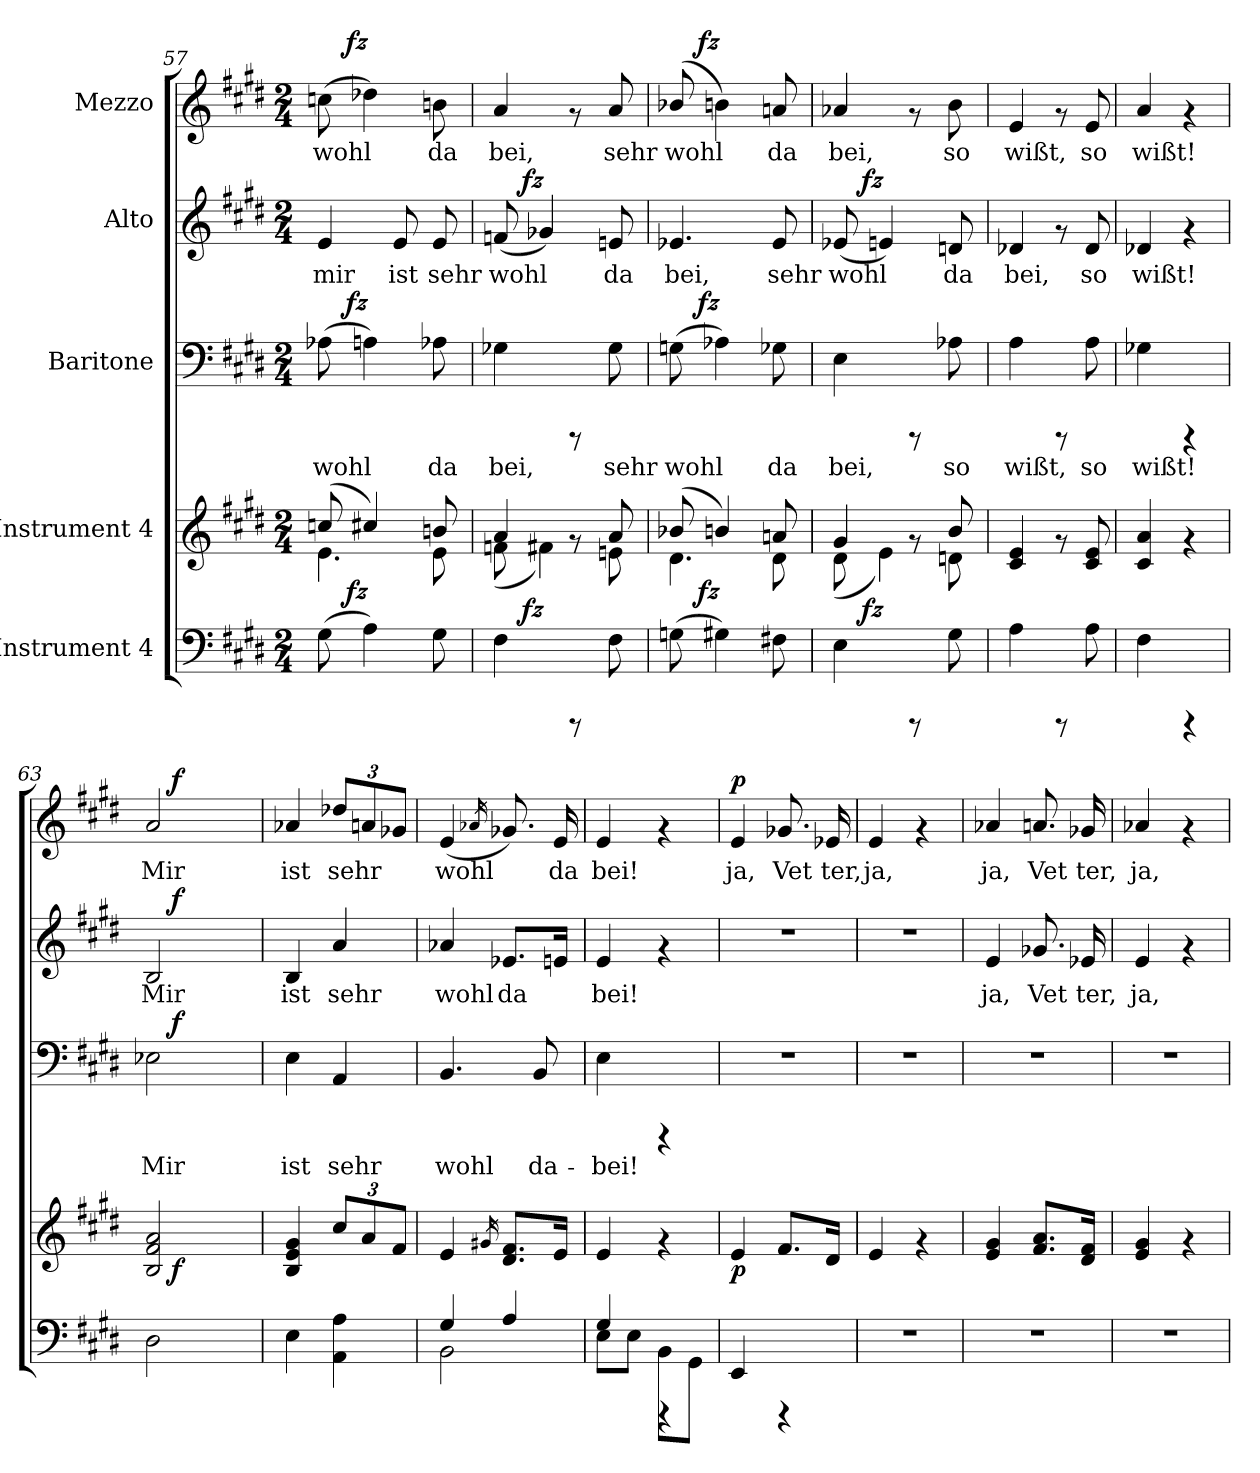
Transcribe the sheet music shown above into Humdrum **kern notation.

**kern	**dynam	**kern	**dynam	**kern	**text	**dynam	**kern	**text	**dynam	**kern	**text	**dynam
*part5	*part5	*part4	*part4	*part3	*part3	*part3	*part2	*part2	*part2	*part1	*part1	*part1
*staff5	*staff5	*staff4	*staff4	*staff3	*staff3	*staff3	*staff2	*staff2	*staff2	*staff1	*staff1	*staff1
*I"Instrument 4	*	*I"Instrument 4	*	*I"Baritone	*	*	*I"Alto	*	*	*I"Mezzo	*	*
*clefF4	*	*clefG2	*	*clefF4	*	*	*clefG2	*	*	*clefG2	*	*
*ITrd-3c-5	*	*ITrd-3c-5	*	*ITrd2c3	*	*	*ITrd2c3	*	*	*ITrd2c3	*	*
*k[f#c#g#]	*	*k[f#c#g#]	*	*k[f#c#g#d#a#e#b#]	*	*	*k[f#c#g#d#a#e#b#]	*	*	*k[f#c#g#d#a#e#b#]	*	*
*A:	*	*A:	*	*C#:	*	*	*C#:	*	*	*C#:	*	*
*M2/4	*	*M2/4	*	*M2/4	*	*	*M2/4	*	*	*M2/4	*	*
=57	=57	=57	=57	=57	=57	=57	=57	=57	=57	=57	=57	=57
*	*	*^	*	*	*	*	*	*	*	*	*	*
!	!	!	!	!	!	!LO:LY:b:cj	!	!	!LO:LY:b:cj	!	!	!LO:LY:b:cj	!
*^	*	*	*	*	*^	*	*	*	*	*	*^	*	*
(>8c#\	16ryy	.	(>8ffn/	4.a\	.	(>8F\	16ryy	wohl	.	4c#/	mir	.	(>8an\	16ryy	wohl	.
.	64ryy	.	.	.	.	.	64ryy	.	.	.	.	.	.	64ryy	.	.
!	!	!LO:DY:a	!	!	!	!	!	!	!LO:DY:a	!	!	!	!	!	!	!LO:DY:a
.	4ryy	fz	.	.	.	.	4ryy	.	fz	.	.	.	.	4ryy	.	fz
!	!	!	!	!	!	!	!	!LO:LY:b:cj	!	!	!	!	!	!	!LO:LY:b:cj	!
4d\)	.	.	4ff#/)	.	.	4F#\)	.	.	.	.	.	.	4b-\)	.	.	.
!	!	!	!	!	!	!	!	!	!	!	!LO:LY:b:cj	!	!	!	!	!
.	.	.	.	.	.	.	.	.	.	8c#/	ist	.	.	.	.	.
.	8ryy	.	.	.	.	.	8ryy	.	.	.	.	.	.	8ryy	.	.
!	!	!	!	!	!	!	!	!LO:LY:b:cj	!	!	!LO:LY:b:cj	!	!	!	!LO:LY:b:cj	!
8c#\	.	.	8een/	8a\	.	8F\	.	da	.	8c#/	sehr	.	8g#X\	.	da	.
.	32.ryy	.	.	.	.	.	32.ryy	.	.	.	.	.	.	32.ryy	.	.
=58	=58	=58	=58	=58	=58	=58	=58	=58	=58	=58	=58	=58	=58	=58	=58	=58
!	!	!	!	!	!	!	!	!LO:LY:b:cj	!	!	!LO:LY:b:cj	!	!	!	!LO:LY:b:cj	!
*v	*v	*	*	*^	*	*v	*v	*	*	*^	*	*	*v	*v	*	*
4B\	.	4dd/	(<8b-X\	16ryy	.	4E-\	bei,	.	(<8dn/	16ryy	wohl	.	4f#/	bei,	.
.	.	.	.	64ryy	.	.	.	.	.	64ryy	.	.	.	.	.
!	!	!	!	!	!LO:DY:b	!	!	!	!	!	!	!LO:DY:a	!	!	!
.	.	.	.	4ryy	fz	.	.	.	.	4ryy	.	fz	.	.	.
!	!	!	!	!	!	!	!	!	!	!	!LO:LY:b:cj	!	!	!	!
.	.	.	4b\)	.	.	.	.	.	4e-/)	.	.	.	.	.	.
8rCCC	.	8rg	.	.	.	8rCCC	.	.	.	.	.	.	8rf	.	.
.	.	.	.	8ryy	.	.	.	.	.	8ryy	.	.	.	.	.
!	!	!	!	!	!	!	!LO:LY:b:cj	!	!	!	!LO:LY:b:cj	!	!	!LO:LY:b:cj	!
8B\	.	8dd/	8an\	.	.	8E-\	sehr	.	8c#X/	.	da	.	8f#/	sehr	.
.	.	.	.	32.ryy	.	.	.	.	.	32.ryy	.	.	.	.	.
=59	=59	=59	=59	=59	=59	=59	=59	=59	=59	=59	=59	=59	=59	=59	=59
!	!	!	!	!	!	!	!LO:LY:b:cj	!	!	!	!LO:LY:b:cj	!	!	!LO:LY:b:cj	!
*^	*	*	*v	*v	*	*^	*	*	*v	*v	*	*	*^	*	*
(>8cn\	16ryy	.	(>8ee-X/	4.g#\	.	(>8En\	16ryy	wohl	.	4.c/	bei,	.	(>8gn/	16ryy	wohl	.
.	64ryy	.	.	.	.	.	64ryy	.	.	.	.	.	.	64ryy	.	.
!	!	!LO:DY:a	!	!	!	!	!	!	!LO:DY:a	!	!	!	!	!	!	!LO:DY:a
.	4ryy	fz	.	.	.	.	4ryy	.	fz	.	.	.	.	4ryy	.	fz
!	!	!	!	!	!	!	!	!LO:LY:b:cj	!	!	!	!	!	!	!LO:LY:b:cj	!
4c#\)	.	.	4ee/)	.	.	4F\)	.	.	.	.	.	.	4g#\)	.	.	.
.	8ryy	.	.	.	.	.	8ryy	.	.	.	.	.	.	8ryy	.	.
!	!	!	!	!	!	!	!	!LO:LY:b:cj	!	!	!LO:LY:b:cj	!	!	!	!LO:LY:b:cj	!
8Bn\	.	.	8ddn/	8g#\	.	8E-X\	.	da	.	8c/	sehr	.	8f#X/	.	da	.
.	32.ryy	.	.	.	.	.	32.ryy	.	.	.	.	.	.	32.ryy	.	.
=60	=60	=60	=60	=60	=60	=60	=60	=60	=60	=60	=60	=60	=60	=60	=60	=60
!	!	!	!	!	!	!	!	!LO:LY:b:cj	!	!	!LO:LY:b:cj	!	!	!	!LO:LY:b:cj	!
*v	*v	*	*	*^	*	*v	*v	*	*	*^	*	*	*v	*v	*	*
4A\	.	4cc#/	(<8g#\	16ryy	.	4C#\	bei,	.	(<8c/	16ryy	wohl	.	4f/	bei,	.
.	.	.	.	64ryy	.	.	.	.	.	64ryy	.	.	.	.	.
!	!	!	!	!	!LO:DY:b	!	!	!	!	!	!	!LO:DY:a	!	!	!
.	.	.	.	4ryy	fz	.	.	.	.	4ryy	.	fz	.	.	.
!	!	!	!	!	!	!	!	!	!	!	!LO:LY:b:cj	!	!	!	!
.	.	.	4a\)	.	.	.	.	.	4c#/)	.	.	.	.	.	.
8rCCC	.	8rg	.	.	.	8rCCC	.	.	.	.	.	.	8rf	.	.
.	.	.	.	8ryy	.	.	.	.	.	8ryy	.	.	.	.	.
!	!	!	!	!	!	!	!LO:LY:b:cj	!	!	!	!LO:LY:b:cj	!	!	!LO:LY:b:cj	!
8c#\	.	8ee/	8gn\	.	.	8F\	so	.	8Bn/	.	da	.	8g#\	so	.
.	.	.	.	32.ryy	.	.	.	.	.	32.ryy	.	.	.	.	.
!!LO:LB:g=z
=61	=61	=61	=61	=61	=61	=61	=61	=61	=61	=61	=61	=61	=61	=61	=61
!	!	!	!	!	!	!	!LO:LY:b:cj	!	!	!	!LO:LY:b:cj	!	!	!LO:LY:b:cj	!
*	*	*v	*v	*v	*	*	*	*	*v	*v	*	*	*	*	*
4d\	.	4f#/ 4a/	.	4F#\	wißt,	.	4B-/	bei,	.	4c#/	wißt,	.
8rCCC	.	8rf	.	8rCCC	.	.	8rf	.	.	8rf	.	.
!	!	!	!	!	!LO:LY:b:cj	!	!	!LO:LY:b:cj	!	!	!LO:LY:b:cj	!
8d\	.	8a/ 8f#/	.	8F#\	so	.	8B-/	so	.	8c#/	so	.
=62	=62	=62	=62	=62	=62	=62	=62	=62	=62	=62	=62	=62
!	!	!	!	!	!LO:LY:b:cj	!	!	!LO:LY:b:cj	!	!	!LO:LY:b:cj	!
4B\	.	4f#/ 4dd/	.	4E-\	wißt!	.	4B-/	wißt!	.	4f#/	wißt!	.
4rCCC	.	4rf	.	4rCCC	.	.	4rf	.	.	4rf	.	.
=63	=63	=63	=63	=63	=63	=63	=63	=63	=63	=63	=63	=63
!	!	!	!	!	!LO:LY:b:cj	!	!	!LO:LY:b:cj	!	!	!LO:LY:b:cj	!
*	*	*^	*	*^	*	*	*^	*	*	*^	*	*
2G#\	.	2b/ 2e/ 2dd/	16.ryy	.	2C\	16.ryy	Mir	.	2G#/	16.ryy	Mir	.	2f#/	16.ryy	Mir	.
!	!	!	!	!LO:DY:b	!	!	!	!LO:DY:a	!	!	!	!LO:DY:a	!	!	!	!LO:DY:a
.	.	.	4ryy	f	.	4ryy	.	f	.	4ryy	.	f	.	4ryy	.	f
.	.	.	8ryy	.	.	8ryy	.	.	.	8ryy	.	.	.	8ryy	.	.
.	.	.	32ryy	.	.	32ryy	.	.	.	32ryy	.	.	.	32ryy	.	.
=64	=64	=64	=64	=64	=64	=64	=64	=64	=64	=64	=64	=64	=64	=64	=64	=64
!	!	!	!	!	!	!	!LO:LY:b:cj	!	!	!	!LO:LY:b:cj	!	!	!	!LO:LY:b:cj	!
*	*	*v	*v	*	*	*	*	*	*v	*v	*	*	*v	*v	*	*
*	*	*	*	*v	*v	*	*	*	*	*	*	*	*
4A\	.	4a/ 4e/ 4cc#/	.	4C#\	ist	.	4G#/	ist	.	4f/	ist	.
*	*	*Xbrackettup	*	*	*	*	*	*	*	*	*	*
!	!	!	!	!	!LO:LY:b:cj	!	!	!LO:LY:b:cj	!	!	!	!
*	*	*	*	*	*	*	*	*	*	*Xbrackettup	*	*
!	!	!	!	!	!	!	!	!	!	!	!LO:LY:b:cj	!
4d\ 4D\	.	12ff#/L	.	4FF#/	sehr	.	4f#/	sehr	.	12b-/L	sehr	.
!	!	!	!	!	!	!	!	!	!	!	!LO:LY:b:cj	!
.	.	12dd/	.	.	.	.	.	.	.	12f#/	.	.
!	!	!	!	!	!	!	!	!	!	!	!LO:LY:b:cj	!
.	.	12b/J	.	.	.	.	.	.	.	12e-/J	.	.
=65	=65	=65	=65	=65	=65	=65	=65	=65	=65	=65	=65	=65
*^	*	*	*	*	*	*	*	*	*	*	*	*
!	!	!	!	!	!	!LO:LY:b:cj	!	!	!LO:LY:b:cj	!	!	!LO:LY:b:cj	!
4c#/	2E\	.	4a/	.	4.GG#/	wohl	.	4f/	wohl	.	(<4c#/	wohl	.
.	.	.	16qcc#X/	.	.	.	.	.	.	.	16qfn/	.	.
!	!	!	!	!	!	!	!	!	!LO:LY:b:cj	!	!	!LO:LY:b:cj	!
4d/	.	.	8.g#/ 8.b/L	.	.	.	.	8.c/L	da	.	8.e-/)	.	.
!	!	!	!	!	!	!LO:LY:b:cj	!	!	!	!	!	!	!
.	.	.	.	.	8GG#/	da-	.	.	.	.	.	.	.
!	!	!	!	!	!	!	!	!	!LO:LY:b:cj	!	!	!LO:LY:b:cj	!
.	.	.	16a/J	.	.	.	.	16c#/J	.	.	16c#/	da	.
=66	=66	=66	=66	=66	=66	=66	=66	=66	=66	=66	=66	=66	=66
!	!	!	!	!	!	!LO:LY:b:cj	!	!	!LO:LY:b:cj	!	!	!LO:LY:b:cj	!
4c#/	8A\L	.	4a/	.	4C#\	-bei!	.	4c#/	bei!	.	4c#/	bei!	.
.	8A\J	.	.	.	.	.	.	.	.	.	.	.	.
4rDDD	8E\L	.	4rf	.	4rCCC	.	.	4rf	.	.	4rf	.	.
.	8C#\J	.	.	.	.	.	.	.	.	.	.	.	.
!!LO:PB:g=z
=67	=67	=67	=67	=67	=67	=67	=67	=67	=67	=67	=67	=67	=67
!	!	!	!	!LO:DY:b	!	!	!	!	!	!	!	!LO:LY:b:cj	!LO:DY:a
*v	*v	*	*	*	*	*	*	*	*	*	*	*	*
4AA/	.	4a/	p	2r	.	.	2r	.	.	4c#/	ja,	p
!	!	!	!	!	!	!	!	!	!	!	!LO:LY:b:cj	!
4rCCC	.	8.b/L	.	.	.	.	.	.	.	8.e-/	Vet	.
!	!	!	!	!	!	!	!	!	!	!	!LO:LY:b:cj	!
.	.	16g#/J	.	.	.	.	.	.	.	16c/	ter,	.
=68	=68	=68	=68	=68	=68	=68	=68	=68	=68	=68	=68	=68
!	!	!	!	!	!	!	!	!	!	!	!LO:LY:b:cj	!
2r	.	4a/	.	2r	.	.	2r	.	.	4c#/	ja,	.
.	.	4rf	.	.	.	.	.	.	.	4rf	.	.
=69	=69	=69	=69	=69	=69	=69	=69	=69	=69	=69	=69	=69
!	!	!	!	!	!	!	!	!LO:LY:b:cj	!	!	!LO:LY:b:cj	!
2r	.	4a/ 4cc#/	.	2r	.	.	4c#/	ja,	.	4f/	ja,	.
!	!	!	!	!	!	!	!	!LO:LY:b:cj	!	!	!LO:LY:b:cj	!
.	.	8.b/ 8.dd/L	.	.	.	.	8.e-/	Vet	.	8.f#/	Vet	.
!	!	!	!	!	!	!	!	!LO:LY:b:cj	!	!	!LO:LY:b:cj	!
.	.	16g#/ 16b/J	.	.	.	.	16c/	ter,	.	16e-/	ter,	.
=70	=70	=70	=70	=70	=70	=70	=70	=70	=70	=70	=70	=70
!	!	!	!	!	!	!	!	!LO:LY:b:cj	!	!	!LO:LY:b:cj	!
2r	.	4a/ 4cc#/	.	2r	.	.	4c#/	ja,	.	4f/	ja,	.
.	.	4rf	.	.	.	.	4rf	.	.	4rf	.	.
=	=	=	=	=	=	=	=	=	=	=	=	=
*-	*-	*-	*-	*-	*-	*-	*-	*-	*-	*-	*-	*-
